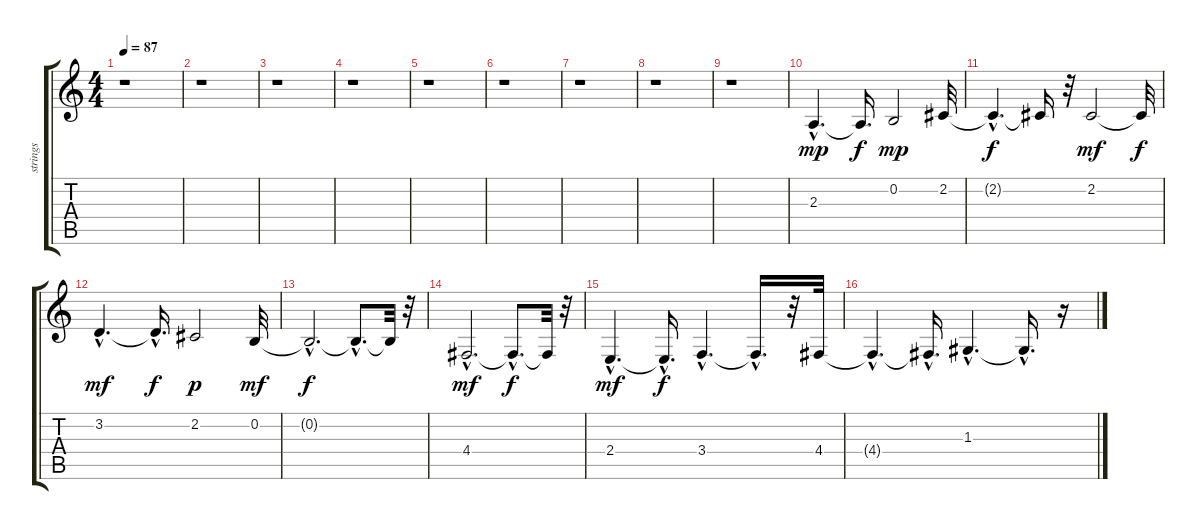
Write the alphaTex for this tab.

\track ("strings" "strings") {instrument synthstrings2}
\staff {score tabs}
\tuning (E4 B3 G3 D3 A2 E2) {hide}
\ts (4 4)
\tempo 87
\clef g2
\ks c
r.1{dy mp} |
r.1 |
r.1 |
r.1 |
r.1 |
r.1 |
r.1 |
r.1 |
r.1 |
2.3{hac}.4{d} 2.3{t}.16{d dy f} 0.2.2{dy mp} 2.2.32 |
2.2{hac t}.4{d dy f} 2.2{t}.16 r.32 2.2.2{dy mf} 2.2{t}.32{dy f} |
3.2{hac}.4{d dy mf} 3.2{hac t}.16{d dy f} 2.2.2{dy p} 0.2.32{dy mf} |
0.2{hac t}.2{d dy f} 0.2{hac t}.8{d} 0.2{t}.32 r.32 |
4.4{hac}.2{d dy mf} 4.4{hac t}.8{d dy f} 4.4{t}.32 r.32 |
2.4{hac}.4{d dy mf} 2.4{hac t}.16{d dy f} 3.4{hac}.4{d} 3.4{hac t}.16{d} r.32 4.4.32 |
4.4{hac t}.4{d} 4.4{hac t}.16{d} 1.3{hac}.4{d} 1.3{hac t}.16{d} r.16
